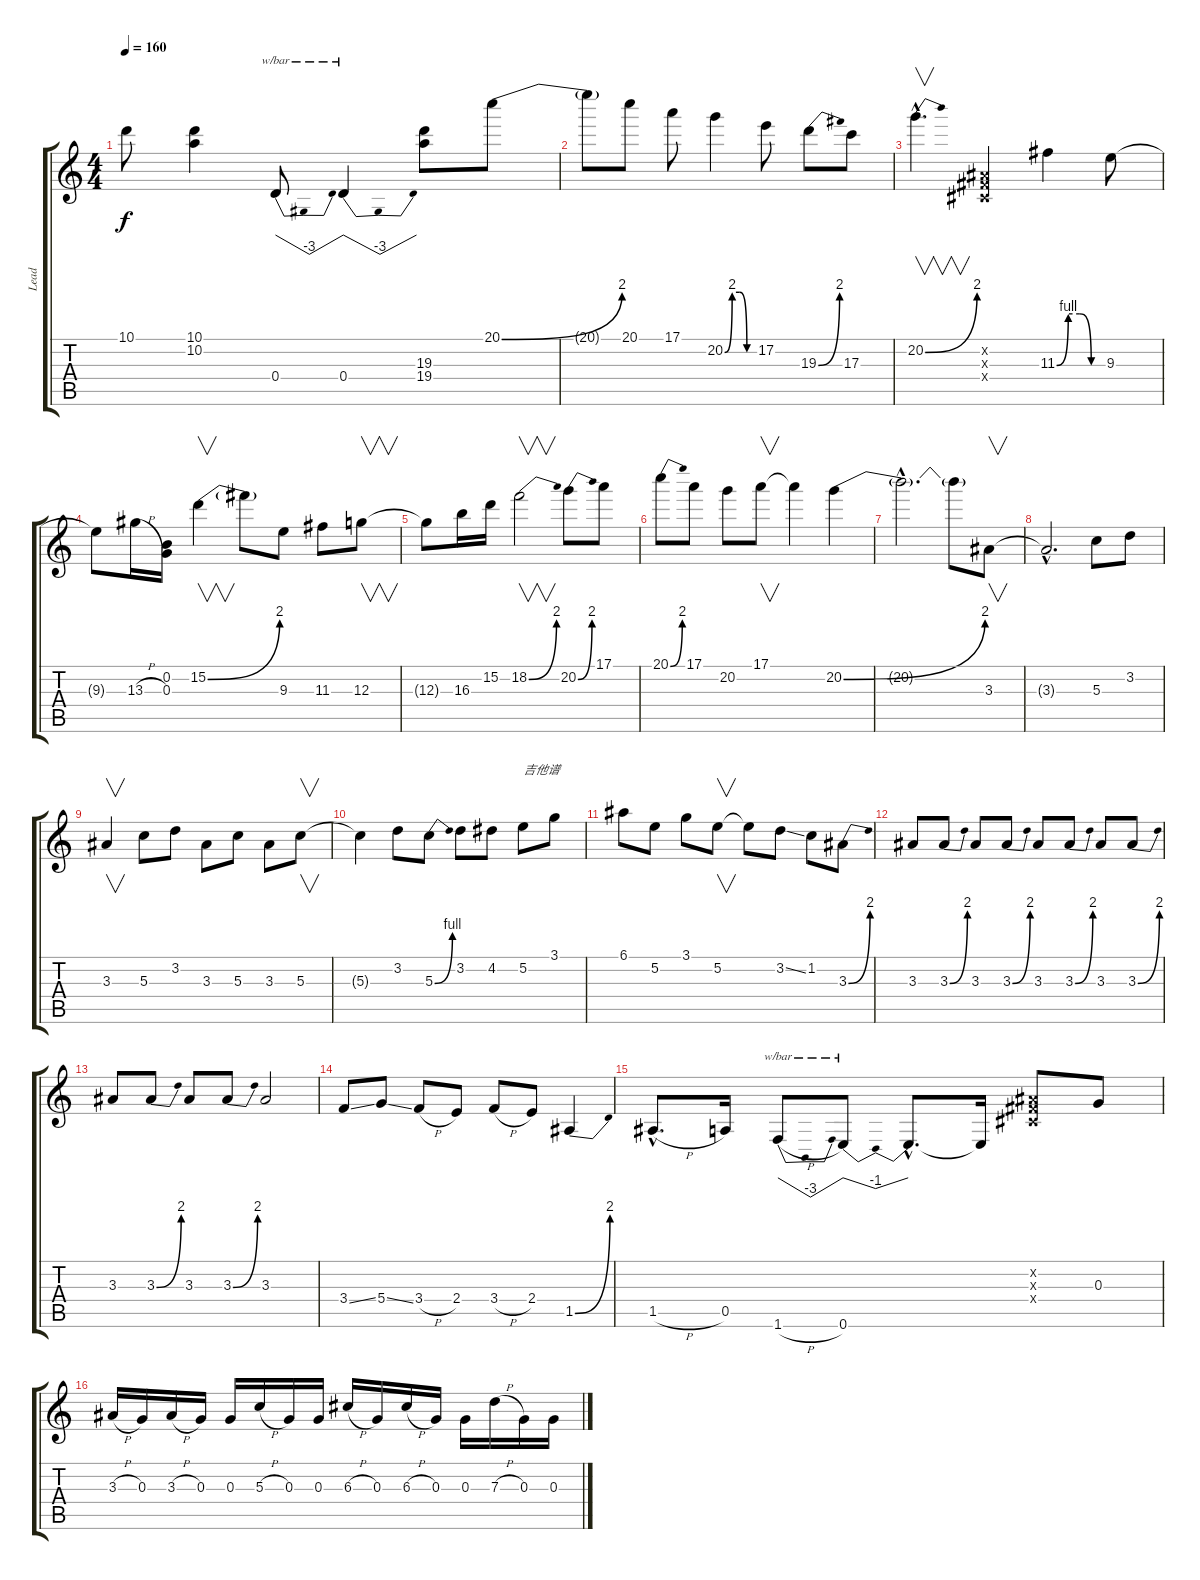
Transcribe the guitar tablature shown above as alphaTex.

\track ("Lead" "Lead") {instrument distortionguitar}
\staff {score tabs}
\tuning (E4 B3 G3 D3 A2 E2) {hide}
\ts (4 4)
\tempo 160
\clef g2
\ks c
10.1{t}.8{dy f} (10.1 10.2).4 0.4.8{tbe (dip default 0 0 30 -12 60 0)} 0.4.4{tbe (dip default 0 0 30 -12 60 0)} (19.3 19.4).8 20.1{be (bend 0 0 60 8)}.8 |
20.1{t}.8 20.1.8 17.1.8 20.2{be (custom 0 0 15 8 30 8 45 0 60 0)}.4 17.2.8 19.3{be (bend 0 0 60 8)}.8 17.3.8 |
20.2{be (bend 0 0 60 8) hac}.4{v d} (-1.2{x} -1.3{x} -1.4{x}).4 11.3{be (custom 0 0 15 4 30 4 45 0 60 0)}.4 9.3.8 |
9.3{t}.8 13.3{h}.16 (0.2 0.3).16 15.2{be (bend 0 0 60 8)}.4{v} 15.2{t}.8 9.3.8 11.3.8 12.3.8{v} |
12.3{t}.8 16.3.16 15.2.16 18.2{be (bend 0 0 60 8)}.2{v} 20.2{be (bend 0 0 60 8)}.8 17.1.8 |
20.1{be (bend 0 0 60 8)}.8 17.1.8 20.2.8 17.1.8{v} 17.1{t}.4 20.2{be (bend 0 0 60 8)}.4 |
20.2{hac t}.2{d} 20.2{t}.8 3.3.8{v} |
3.3{hac t}.2{d} 5.3.8 3.2.8 |
3.3.4{v} 5.3.8 3.2.8 3.3.8 5.3.8 3.3.8 5.3.8{v} |
5.3{t}.4 3.2.8 5.3{be (bend 0 0 60 4)}.8 3.2.8 4.2.8 5.2.8{txt "吉他谱"} 3.1.8 |
6.1.8 5.2.8 3.1.8 5.2.8{v} 5.2{t}.8 3.2{ss}.8 1.2.8 3.3{be (bend 0 0 60 8)}.8 |
3.3.8 3.3{be (bend 0 0 60 8)}.8 3.3.8 3.3{be (bend 0 0 60 8)}.8 3.3.8 3.3{be (bend 0 0 60 8)}.8 3.3.8 3.3{be (bend 0 0 60 8)}.8 |
3.3.8 3.3{be (bend 0 0 60 8)}.8 3.3.8 3.3{be (bend 0 0 60 8)}.8 3.3.2 |
3.4{ss}.8 5.4{ss}.8 3.4{h}.8 2.4.8 3.4{h}.8 2.4.8 1.5{be (bend 0 0 60 8)}.4 |
1.5{h hac}.8{d} 0.5.16 1.6{h}.8{tbe (dip default 0 0 30 -12 60 0)} 0.6.8{tbe (dip default 0 0 30 -4 60 0)} 0.6{hac t}.8{d} 0.6{t}.16 (-1.2{x} -1.3{x} -1.4{x}).8 0.3.8 |
3.3{h}.16 0.3.16 3.3{h}.16 0.3.16 0.3.16 5.3{h}.16 0.3.16 0.3.16 6.3{h}.16 0.3.16 6.3{h}.16 0.3.16 0.3.16 7.3{h}.16 0.3.16 0.3.16
